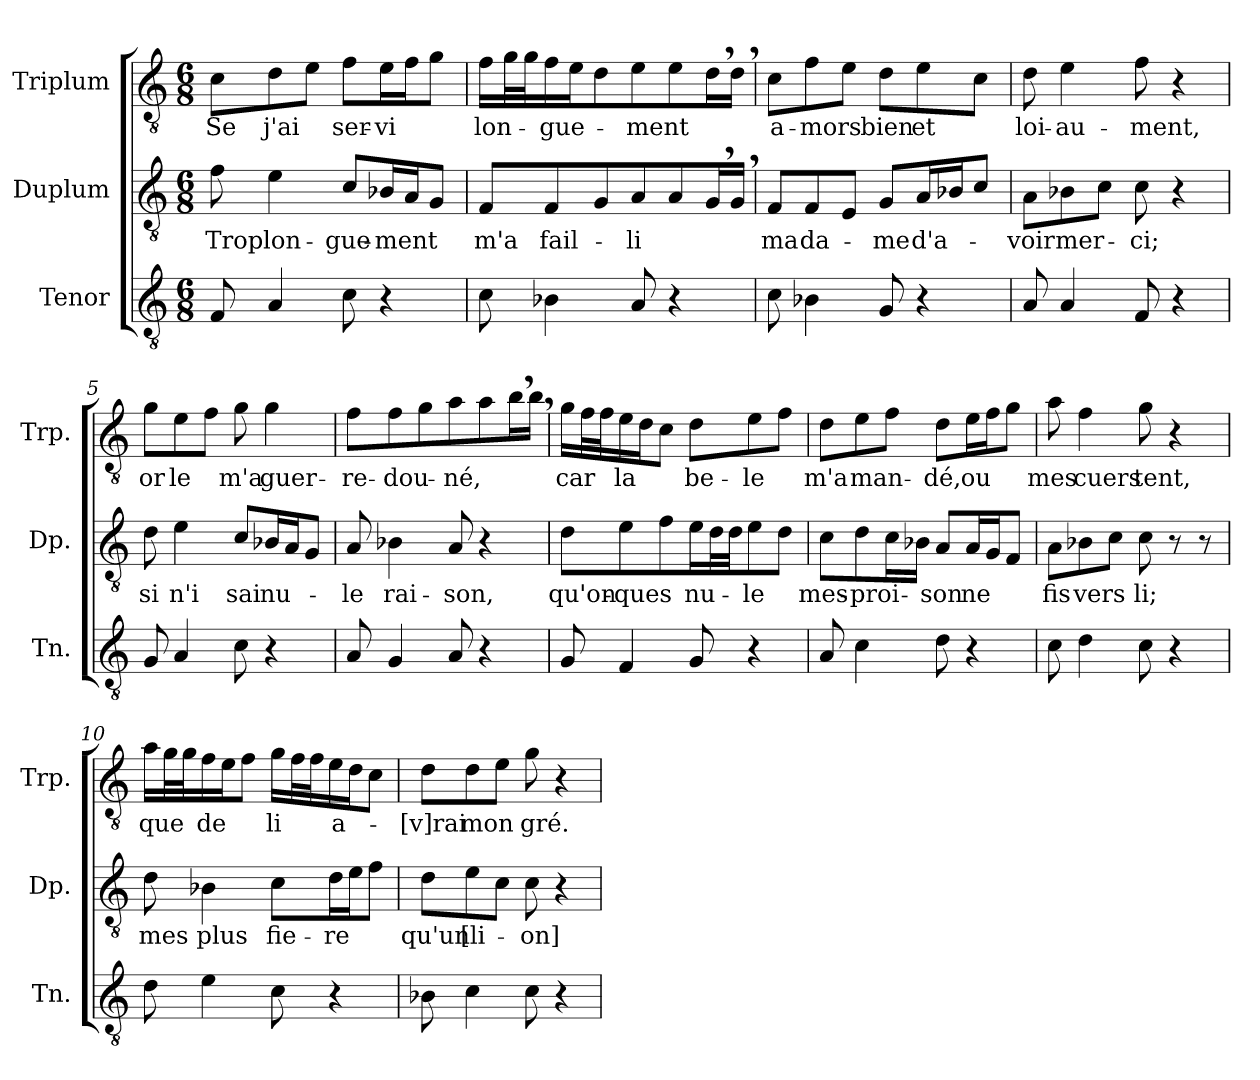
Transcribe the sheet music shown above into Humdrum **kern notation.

**kern	**kern	**text	**kern	**text
*part3	*part2	*part2	*part1	*part1
*staff3	*staff2	*staff2	*staff1	*staff1
*I"Tenor	*I"Duplum	*	*I"Triplum	*
*I'Tn.	*I'Dp.	*	*I'Trp.	*
*clefGv2	*clefGv2	*	*clefGv2	*
*k[]	*k[]	*	*k[]	*
*M6/8	*M6/8	*	*M6/8	*
=1	=1	=1	=1	=1
!	!	!LO:LY:b	!	!LO:LY:b
8F/	8f\	Trop	8c\L	Se
!	!	!LO:LY:b	!	!LO:LY:b
4A/	4e\	lon-	8d\	j'ai
.	.	.	8e\J	.
!	!	!LO:LY:b	!	!LO:LY:b
8c\	8c/L	-gue-	8f\L	ser-
!	!	!LO:LY:b	!	!LO:LY:b
4r	16B-X/L	-ment	16e\L	-vi
.	16A/J	.	16f\J	.
.	8G/J	.	8g\J	.
=2	=2	=2	=2	=2
!	!	!LO:LY:b	!	!LO:LY:b
8c\	8F/L	m'a	16f\LL	lon-
*	*	*	*tremolo	*
.	.	.	32g\	.
.	.	.	32g\	.
*	*	*	*Xtremolo	*
!	!	!LO:LY:b	!	!LO:LY:b
4B-X\	8F/	fail-	16f\	-gue-
.	.	.	16e\J	.
.	8G/J	.	8d\J	.
!	!	!LO:LY:b	!	!LO:LY:b
8A/	8A/L	-li	8e\L	-ment
4r	8A/	.	8e\	.
*	*tremolo	*	*	*
*	*	*	*tremolo	*
.	16G,/	.	16d,\	.
.	16G,/JJ	.	16d,\JJ	.
*	*	*	*Xtremolo	*
*	*Xtremolo	*	*	*
=3	=3	=3	=3	=3
!	!	!LO:LY:b	!	!LO:LY:b
8c\	8F/L	ma	8c\L	a-
!	!	!LO:LY:b	!	!LO:LY:b
4B-X\	8F/	da-	8f\	-mors
.	8E/J	.	8e\J	.
!	!	!LO:LY:b	!	!LO:LY:b
8G/	8G/L	-me	8d\L	bien
!	!	!LO:LY:b	!	!LO:LY:b
4r	16A/L	d'a-	8e\	et
.	16B-X/J	.	.	.
.	8c/J	.	8c\J	.
=4	=4	=4	=4	=4
!	!	!LO:LY:b	!	!LO:LY:b
8A/	8A\L	-voir	8d\	loi-
!	!	!LO:LY:b	!	!LO:LY:b
4A/	8B-X\	mer-	4e\	-au-
.	8c\J	.	.	.
!	!	!LO:LY:b	!	!LO:LY:b
8F/	8c\	-ci;	8f\	-ment,
4r	4r	.	4r	.
!!LO:LB:g=z
=5	=5	=5	=5	=5
!	!	!LO:LY:b	!	!LO:LY:b
8G/	8d\	si	8g\L	or
!	!	!LO:LY:b	!	!LO:LY:b
4A/	4e\	n'i	8e\	le
.	.	.	8f\J	.
!	!	!LO:LY:b	!	!LO:LY:b
8c\	8c/L	sai	8g\	m'a
!	!	!LO:LY:b	!	!LO:LY:b
4r	16B-X/L	nu-	4g\	guer-
.	16A/J	.	.	.
.	8G/J	.	.	.
=6	=6	=6	=6	=6
!	!	!LO:LY:b	!	!LO:LY:b
8A/	8A/	-le	8f\L	-re-
!	!	!LO:LY:b	!	!LO:LY:b
4G/	4B-X\	rai-	8f\	-dou-
.	.	.	8g\J	.
!	!	!LO:LY:b	!	!LO:LY:b
8A/	8A/	-son,	8a\L	-né,
4r	4r	.	8a\	.
*	*	*	*tremolo	*
.	.	.	16b,\	.
.	.	.	16b,\JJ	.
*	*	*	*Xtremolo	*
=7	=7	=7	=7	=7
!	!	!LO:LY:b	!	!LO:LY:b
8G/	8d\L	qu'on-	16g\LL	car
*	*	*	*tremolo	*
.	.	.	32f\	.
.	.	.	32f\	.
*	*	*	*Xtremolo	*
!	!	!LO:LY:b	!	!LO:LY:b
4F/	8e\	-ques	16e\	la
.	.	.	16d\J	.
.	8f\J	.	8c\J	.
!	!	!LO:LY:b	!	!LO:LY:b
8G/	16e\LL	nu-	8d\L	be-
*	*tremolo	*	*	*
.	32d\	.	.	.
.	32d\JJJ	.	.	.
*	*Xtremolo	*	*	*
!	!	!LO:LY:b	!	!LO:LY:b
4r	8e\	-le	8e\	-le
.	8d\J	.	8f\J	.
=8	=8	=8	=8	=8
!	!	!LO:LY:b	!	!LO:LY:b
8A/	8c\L	mes-	8d\L	m'a
!	!	!LO:LY:b	!	!LO:LY:b
4c\	8d\	-proi-	8e\	man-
.	16c\L	.	8f\J	.
.	16B-X\JJ	.	.	.
!	!	!LO:LY:b	!	!LO:LY:b
8d\	8A/L	-son	8d\L	-dé,
!	!	!LO:LY:b	!	!LO:LY:b
4r	16A/L	ne	16e\L	ou
.	16G/J	.	16f\J	.
.	8F/J	.	8g\J	.
=9	=9	=9	=9	=9
!	!	!LO:LY:b	!	!LO:LY:b
8c\	8A\L	fis	8a\	mes
!	!	!LO:LY:b	!	!LO:LY:b
4d\	8B-X\	vers	4f\	cuers
.	8c\J	.	.	.
!	!	!LO:LY:b	!	!LO:LY:b
8c\	8c\	li;	8g\	tent,
4r	8r	.	4r	.
.	8r	.	.	.
!!LO:LB:g=z
=10	=10	=10	=10	=10
!	!	!LO:LY:b	!	!LO:LY:b
8d\	8d\	mes	16a\LL	que
*	*	*	*tremolo	*
.	.	.	32g\	.
.	.	.	32g\	.
*	*	*	*Xtremolo	*
!	!	!LO:LY:b	!	!LO:LY:b
4e\	4B-X\	plus	16f\	de
.	.	.	16e\J	.
.	.	.	8f\J	.
!	!	!LO:LY:b	!	!LO:LY:b
8c\	8c\L	fie-	16g\LL	li
*	*	*	*tremolo	*
.	.	.	32f\	.
.	.	.	32f\	.
*	*	*	*Xtremolo	*
!	!	!LO:LY:b	!	!LO:LY:b
4r	16d\L	-re	16e\	a-
.	16e\J	.	16d\J	.
.	8f\J	.	8c\J	.
=11	=11	=11	=11	=11
!	!	!LO:LY:b	!	!LO:LY:b
8B-i\	8d\L	qu'un	8d\L	-[v]rai
!	!	!LO:LY:b	!	!LO:LY:b
4c\	8e\	[li-	8d\	mon
.	8c\J	.	8e\J	.
!	!	!LO:LY:b	!	!LO:LY:b
8c\	8c\	-on]	8g\	gré.
4r	4r	.	4r	.
=	=	=	=	=
*-	*-	*-	*-	*-
